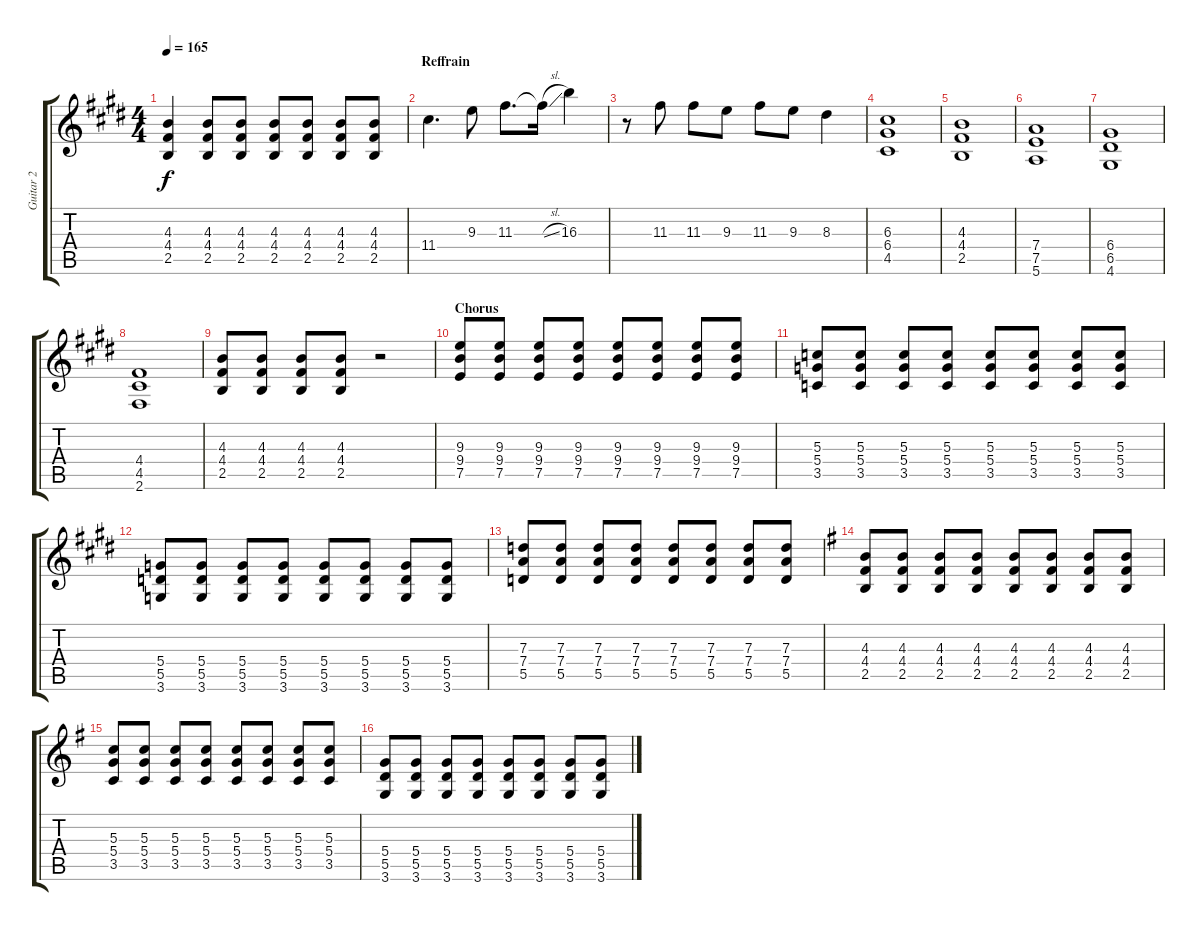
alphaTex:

\track ("Guitar 2" "Guitar 2") {instrument overdrivenguitar}
\staff {score tabs}
\tuning (E4 B3 G3 D3 A2 E2) {hide}
\ts (4 4)
\tempo 165
\clef g2
\ks e
(4.3 4.4 2.5).4{dy f} (4.3 4.4 2.5).8 (4.3 4.4 2.5).8 (4.3 4.4 2.5).8 (4.3 4.4 2.5).8 (4.3 4.4 2.5).8 (4.3 4.4 2.5).8 |
\section ("" "Reffrain")
11.4.4{d volume 15} 9.3.8 11.3.8{d} 11.3{sl t}.16 16.3.4 |
r.8 11.3.8 11.3.8 9.3.8 11.3.8 9.3.8 8.3.4 |
(6.3 6.4 4.5).1 |
(4.3 4.4 2.5).1 |
(7.4 7.5 5.6).1 |
(6.4 6.5 4.6).1 |
(4.4 4.5 2.6).1 |
(4.3 4.4 2.5).8 (4.3 4.4 2.5).8 (4.3 4.4 2.5).8 (4.3 4.4 2.5).8 r.2 |
\section ("" "Chorus")
(9.3 9.4 7.5).8 (9.3 9.4 7.5).8 (9.3 9.4 7.5).8 (9.3 9.4 7.5).8 (9.3 9.4 7.5).8 (9.3 9.4 7.5).8 (9.3 9.4 7.5).8 (9.3 9.4 7.5).8 |
(5.3 5.4 3.5).8 (5.3 5.4 3.5).8 (5.3 5.4 3.5).8 (5.3 5.4 3.5).8 (5.3 5.4 3.5).8 (5.3 5.4 3.5).8 (5.3 5.4 3.5).8 (5.3 5.4 3.5).8 |
(5.4 5.5 3.6).8 (5.4 5.5 3.6).8 (5.4 5.5 3.6).8 (5.4 5.5 3.6).8 (5.4 5.5 3.6).8 (5.4 5.5 3.6).8 (5.4 5.5 3.6).8 (5.4 5.5 3.6).8 |
(7.3 7.4 5.5).8 (7.3 7.4 5.5).8 (7.3 7.4 5.5).8 (7.3 7.4 5.5).8 (7.3 7.4 5.5).8 (7.3 7.4 5.5).8 (7.3 7.4 5.5).8 (7.3 7.4 5.5).8 |
\ks g
(4.3 4.4 2.5).8 (4.3 4.4 2.5).8 (4.3 4.4 2.5).8 (4.3 4.4 2.5).8 (4.3 4.4 2.5).8 (4.3 4.4 2.5).8 (4.3 4.4 2.5).8 (4.3 4.4 2.5).8 |
(5.3 5.4 3.5).8 (5.3 5.4 3.5).8 (5.3 5.4 3.5).8 (5.3 5.4 3.5).8 (5.3 5.4 3.5).8 (5.3 5.4 3.5).8 (5.3 5.4 3.5).8 (5.3 5.4 3.5).8 |
(5.4 5.5 3.6).8 (5.4 5.5 3.6).8 (5.4 5.5 3.6).8 (5.4 5.5 3.6).8 (5.4 5.5 3.6).8 (5.4 5.5 3.6).8 (5.4 5.5 3.6).8 (5.4 5.5 3.6).8
